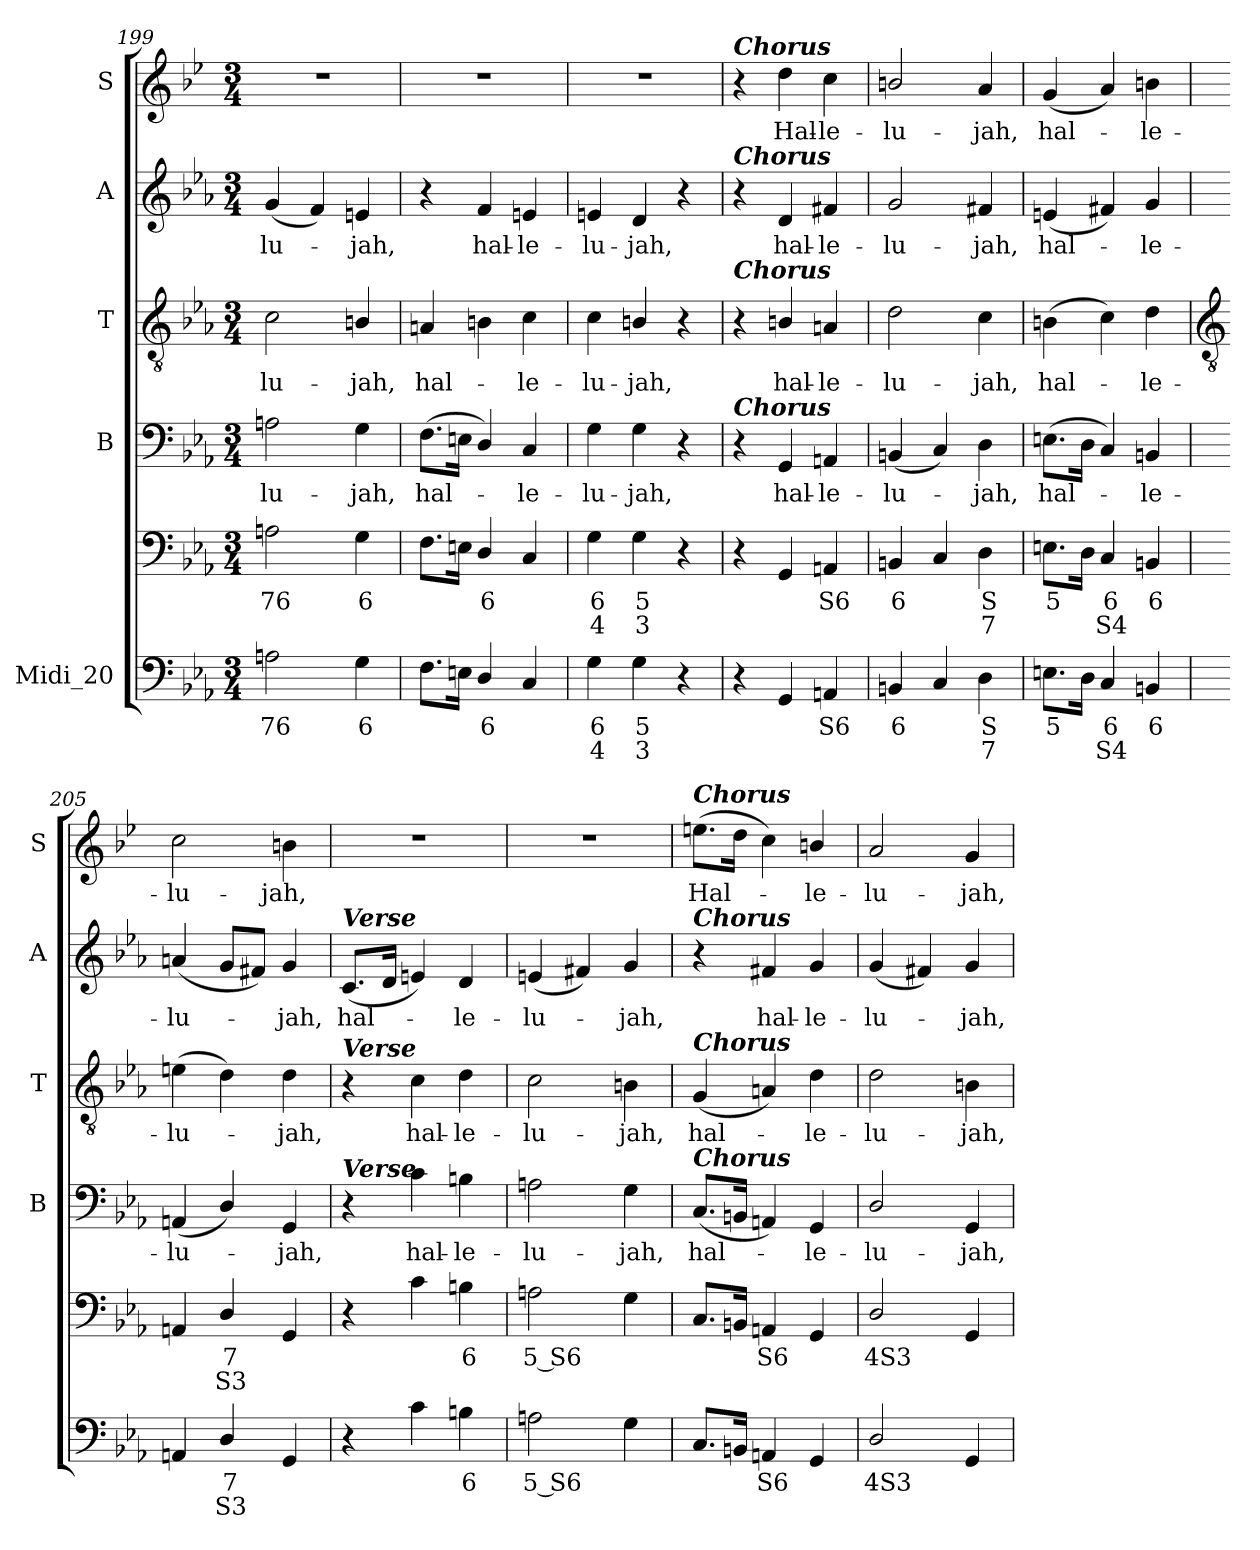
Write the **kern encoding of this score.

**kern	**text	**text	**kern	**text	**text	**kern	**text	**kern	**text	**kern	**text	**kern	**text
*part5	*part5	*part5	*part5	*part5	*part5	*part4	*part4	*part3	*part3	*part2	*part2	*part1	*part1
*staff6	*staff6	*staff6	*staff5	*staff5	*staff5	*staff4	*staff4	*staff3	*staff3	*staff2	*staff2	*staff1	*staff1
*I"Midi_20	*	*	*	*	*	*I"B	*	*I"T	*	*I"A	*	*I"S	*
*	*	*	*	*	*	*I'B	*	*I'T	*	*I'A	*	*I'S	*
*clefF4	*	*	*clefF4	*	*	*clefF4	*	*clefGv2	*	*clefG2	*	*clefG2	*
*k[b-e-a-]	*	*	*k[b-e-a-]	*	*	*k[b-e-a-]	*	*k[b-e-a-]	*	*k[b-e-a-]	*	*k[b-e-]	*
*E-:	*	*	*E-:	*	*	*E-:	*	*E-:	*	*E-:	*	*B-:	*
*M3/4	*	*	*M3/4	*	*	*M3/4	*	*M3/4	*	*M3/4	*	*M3/4	*
=199	=199	=199	=199	=199	=199	=199	=199	=199	=199	=199	=199	=199	=199
!	!LO:LY:b	!	!	!LO:LY:b	!	!	!LO:LY:b	!	!LO:LY:b	!	!LO:LY:b	!LO:N:vis=1	!
2An	76	.	2An	76	.	2An	-lu-	2c	-lu-	(<4g	-lu-	2.r	.
.	.	.	.	.	.	.	.	.	.	4f)	.	.	.
!	!LO:LY:b	!	!	!LO:LY:b	!	!	!LO:LY:b	!	!LO:LY:b	!	!LO:LY:b	!	!
4G	6	.	4G	6	.	4G	-jah,	4Bn/	-jah,	4en	jah,	.	.
=200	=200	=200	=200	=200	=200	=200	=200	=200	=200	=200	=200	=200	=200
!	!	!	!	!	!	!	!LO:LY:b	!	!LO:LY:b	!	!	!LO:N:vis=1	!
8.FL	.	.	8.FL	.	.	(>8.FL	hal-	4An	hal-	4r	.	2.r	.
16EnJ	.	.	16EnJ	.	.	16EnJ	.	.	.	.	.	.	.
!	!LO:LY:b	!	!	!LO:LY:b	!	!	!	!	!	!	!LO:LY:b	!	!
4D/	6	.	4D/	6	.	4D/)	.	4Bn	.	4f	hal-	.	.
!	!	!	!	!	!	!	!LO:LY:b	!	!LO:LY:b	!	!LO:LY:b	!	!
4C	.	.	4C	.	.	4C	le-	4c	le-	4en	-le-	.	.
=201	=201	=201	=201	=201	=201	=201	=201	=201	=201	=201	=201	=201	=201
!	!LO:LY:b	!LO:LY:b	!	!LO:LY:b	!LO:LY:b	!	!LO:LY:b	!	!LO:LY:b	!	!LO:LY:b	!LO:N:vis=1	!
4G	6	4	4G	6	4	4G	-lu-	4c	-lu-	4en	-lu-	2.r	.
!	!LO:LY:b	!LO:LY:b	!	!LO:LY:b	!LO:LY:b	!	!LO:LY:b	!	!LO:LY:b	!	!LO:LY:b	!	!
4G	5	3	4G	5	3	4G	-jah,	4Bn/	-jah,	4d	-jah,	.	.
4r	.	.	4r	.	.	4r	.	4r	.	4r	.	.	.
=202	=202	=202	=202	=202	=202	=202	=202	=202	=202	=202	=202	=202	=202
!	!	!	!	!	!	!	!	!	!	!	!	!LO:TX:a:Bi:t=Chorus	!
!	!	!	!	!	!	!	!	!	!	!LO:TX:a:Bi:t=Chorus	!	!	!
!	!	!	!	!	!	!	!	!LO:TX:a:Bi:t=Chorus	!	!	!	!	!
!	!	!	!	!	!	!LO:TX:a:Bi:t=Chorus	!	!	!	!	!	!	!
4r	.	.	4r	.	.	4r	.	4r	.	4r	.	4r	.
!	!	!	!	!	!	!	!LO:LY:b	!	!LO:LY:b	!	!LO:LY:b	!	!LO:LY:b
4GG	.	.	4GG	.	.	4GG	hal-	4Bn/	hal-	4d	hal-	4dd	Hal-
!	!LO:LY:b	!	!	!LO:LY:b	!	!	!LO:LY:b	!	!LO:LY:b	!	!LO:LY:b	!	!LO:LY:b
4AAn	S6	.	4AAn	S6	.	4AAn	-le-	4An	-le-	4f#X	-le-	4cc	-le-
=203	=203	=203	=203	=203	=203	=203	=203	=203	=203	=203	=203	=203	=203
!	!LO:LY:b	!	!	!LO:LY:b	!	!	!LO:LY:b	!	!LO:LY:b	!	!LO:LY:b	!	!LO:LY:b
4BBn	6	.	4BBn	6	.	(<4BBn	-lu-	2d	-lu-	2g	-lu-	2bn/	-lu-
4C	.	.	4C	.	.	4C)	.	.	.	.	.	.	.
!	!LO:LY:b	!LO:LY:b	!	!LO:LY:b	!LO:LY:b	!	!LO:LY:b	!	!LO:LY:b	!	!LO:LY:b	!	!LO:LY:b
4D	S	7	4D	S	7	4D	jah,	4c	-jah,	4f#X	-jah,	4a	-jah,
=204	=204	=204	=204	=204	=204	=204	=204	=204	=204	=204	=204	=204	=204
!	!LO:LY:b	!	!	!LO:LY:b	!	!	!LO:LY:b	!	!LO:LY:b	!	!LO:LY:b	!	!LO:LY:b
8.EnL	5	.	8.EnL	5	.	(>8.EnL	hal-	(>4Bn	hal-	(<4en	hal-	(<4g	hal-
16DJ	.	.	16DJ	.	.	16DJ	.	.	.	.	.	.	.
!	!LO:LY:b	!LO:LY:b	!	!LO:LY:b	!LO:LY:b	!	!	!	!	!	!	!	!
4C	6	S4	4C	6	S4	4C)	.	4c)	.	4f#X)	.	4a)	.
!	!LO:LY:b	!	!	!LO:LY:b	!	!	!LO:LY:b	!	!LO:LY:b	!	!LO:LY:b	!	!LO:LY:b
4BBn	6	.	4BBn	6	.	4BBn	le-	4d	le-	4g	le-	4bn	le-
!!LO:LB:g=z
=205	=205	=205	=205	=205	=205	=205	=205	=205	=205	=205	=205	=205	=205
*	*	*	*	*	*	*	*	*clefGv2	*	*	*	*	*
!	!	!	!	!	!	!	!LO:LY:b	!	!LO:LY:b	!	!LO:LY:b	!	!LO:LY:b
4AAn	.	.	4AAn	.	.	(4AAn	-lu-	(>4en	-lu-	(<4an	-lu-	2cc	-lu-
!	!LO:LY:b	!LO:LY:b	!	!LO:LY:b	!LO:LY:b	!	!	!	!	!	!	!	!
4D/	7	S3	4D/	7	S3	4D/)	.	4d)	.	8gL	.	.	.
.	.	.	.	.	.	.	.	.	.	8f#XJ)	.	.	.
!	!	!	!	!	!	!	!LO:LY:b	!	!LO:LY:b	!	!LO:LY:b	!	!LO:LY:b
4GG	.	.	4GG	.	.	4GG	jah,	4d	jah,	4g	jah,	4bn	-jah,
=206	=206	=206	=206	=206	=206	=206	=206	=206	=206	=206	=206	=206	=206
!	!	!	!	!	!	!	!	!	!	!LO:TX:a:Bi:t=Verse	!	!	!
!	!	!	!	!	!	!	!	!LO:TX:a:Bi:t=Verse	!	!	!	!	!
!	!	!	!	!	!	!LO:TX:a:Bi:t=Verse	!	!	!	!	!	!	!
!	!	!	!	!	!	!	!	!	!	!	!LO:LY:b	!LO:N:vis=1	!
4r	.	.	4r	.	.	4r	.	4r	.	(<8.cL	hal-	2.r	.
.	.	.	.	.	.	.	.	.	.	16dJ	.	.	.
!	!	!	!	!	!	!	!LO:LY:b	!	!LO:LY:b	!	!	!	!
4c	.	.	4c	.	.	4c	hal-	4c	hal-	4en)	.	.	.
!	!LO:LY:b	!	!	!LO:LY:b	!	!	!LO:LY:b	!	!LO:LY:b	!	!LO:LY:b	!	!
4Bn	6	.	4Bn	6	.	4Bn	-le-	4d	-le-	4d	le-	.	.
=207	=207	=207	=207	=207	=207	=207	=207	=207	=207	=207	=207	=207	=207
!	!LO:LY:b	!	!	!LO:LY:b	!	!	!LO:LY:b	!	!LO:LY:b	!	!LO:LY:b	!LO:N:vis=1	!
2An	5 S6	.	2An	5 S6	.	2An	-lu-	2c	-lu-	(<4en	-lu-	2.r	.
.	.	.	.	.	.	.	.	.	.	4f#X)	.	.	.
!	!	!	!	!	!	!	!LO:LY:b	!	!LO:LY:b	!	!LO:LY:b	!	!
4G	.	.	4G	.	.	4G	-jah,	4Bn	-jah,	4g	jah,	.	.
=208	=208	=208	=208	=208	=208	=208	=208	=208	=208	=208	=208	=208	=208
!	!	!	!	!	!	!	!	!	!	!	!	!LO:TX:a:Bi:t=Chorus	!
!	!	!	!	!	!	!	!	!	!	!LO:TX:a:Bi:t=Chorus	!	!	!
!	!	!	!	!	!	!	!	!LO:TX:a:Bi:t=Chorus	!	!	!	!	!
!	!	!	!	!	!	!LO:TX:a:Bi:t=Chorus	!	!	!	!	!	!	!
!	!	!	!	!	!	!	!LO:LY:b	!	!LO:LY:b	!	!	!	!LO:LY:b
8.CL	.	.	8.CL	.	.	(<8.CL	hal-	(<4G	hal-	4r	.	(>8.eenL	Hal-
16BBnJ	.	.	16BBnJ	.	.	16BBnJ	.	.	.	.	.	16ddJ	.
!	!LO:LY:b	!	!	!LO:LY:b	!	!	!	!	!	!	!LO:LY:b	!	!
4AAn	S6	.	4AAn	S6	.	4AAn)	.	4An)	.	4f#X	hal-	4cc)	.
!	!	!	!	!	!	!	!LO:LY:b	!	!LO:LY:b	!	!LO:LY:b	!	!LO:LY:b
4GG	.	.	4GG	.	.	4GG	le-	4d	le-	4g	-le-	4bn/	le-
=209	=209	=209	=209	=209	=209	=209	=209	=209	=209	=209	=209	=209	=209
!	!LO:LY:b	!	!	!LO:LY:b	!	!	!LO:LY:b	!	!LO:LY:b	!	!LO:LY:b	!	!LO:LY:b
2D/	4S3	.	2D/	4S3	.	2D/	-lu-	2d	-lu-	(<4g	-lu-	2a	-lu-
.	.	.	.	.	.	.	.	.	.	4f#X)	.	.	.
!	!	!	!	!	!	!	!LO:LY:b	!	!LO:LY:b	!	!LO:LY:b	!	!LO:LY:b
4GG	.	.	4GG	.	.	4GG	-jah,	4Bn	-jah,	4g	jah,	4g	-jah,
=	=	=	=	=	=	=	=	=	=	=	=	=	=
*-	*-	*-	*-	*-	*-	*-	*-	*-	*-	*-	*-	*-	*-
